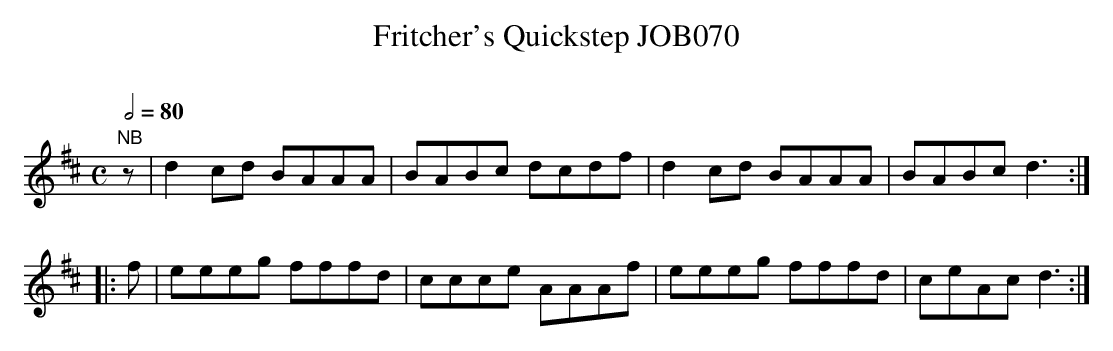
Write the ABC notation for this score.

X:1
T:Fritcher's Quickstep JOB070
M:C
L:1/8
O:
Q:1/2=80
K:D
"NB"z|d2 cd BAAA|BABc dcdf|d2 cd BAAA|BABcd3:|
|:f|eeeg fffd|ccce AAAf|eeeg fffd|ceAc d3:|
